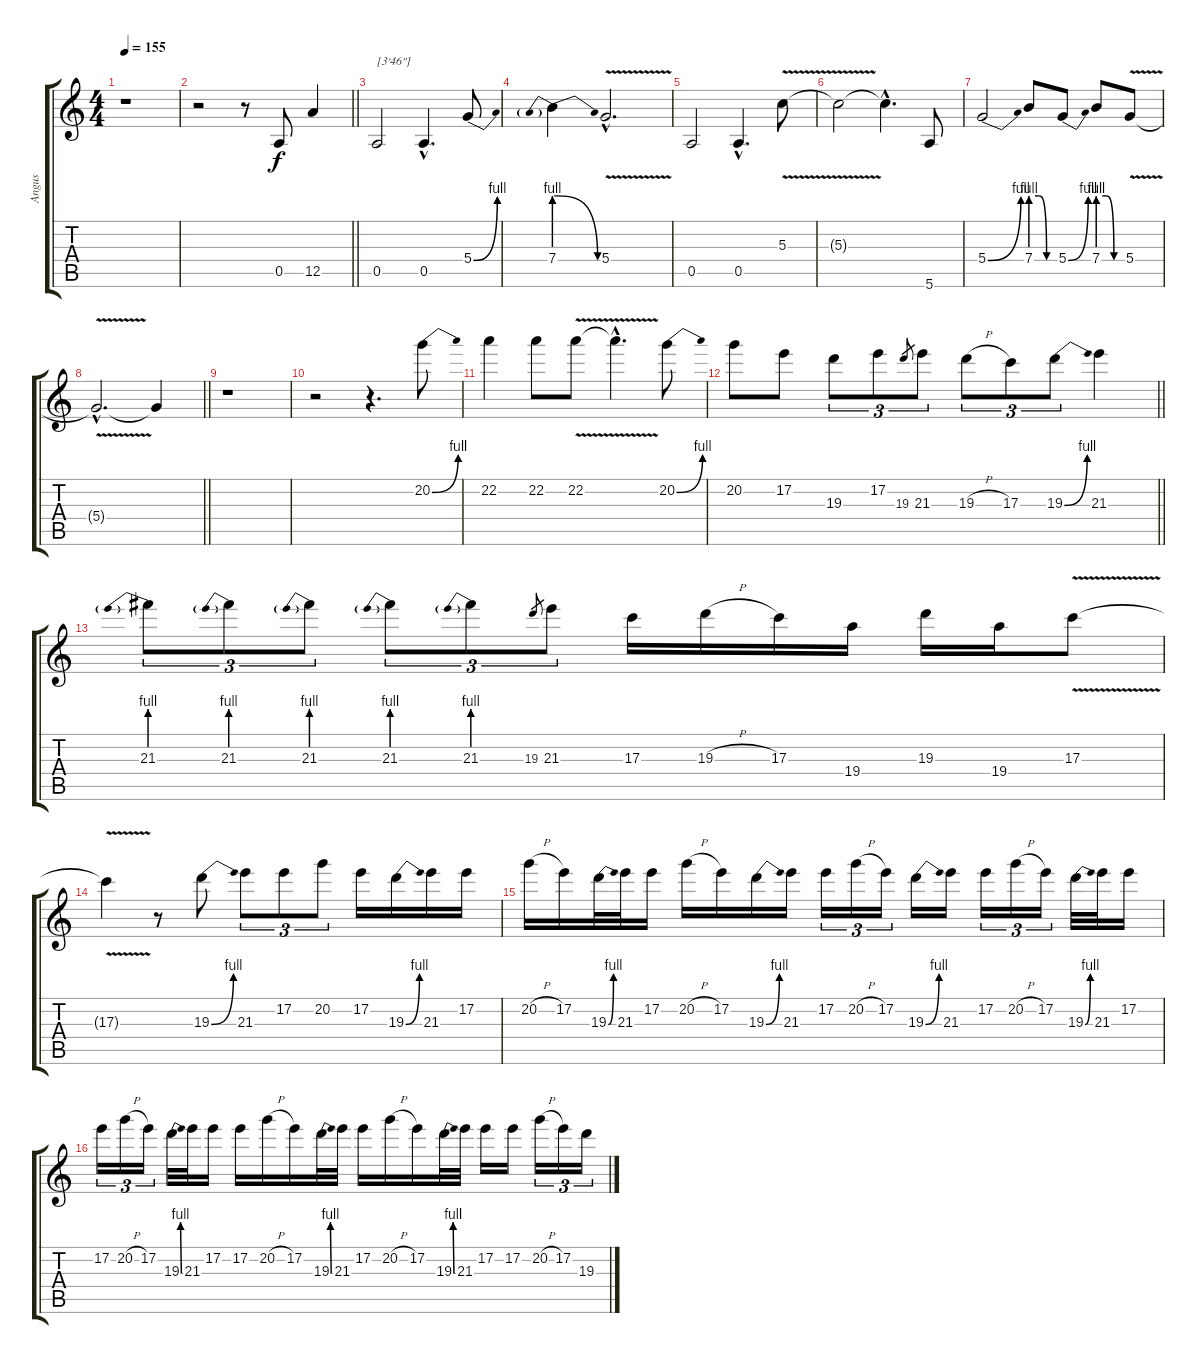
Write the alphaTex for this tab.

\track ("Angus" "Angus") {instrument overdrivenguitar}
\staff {score tabs}
\tuning (E4 B3 G3 D3 A2 E2) {hide}
\ts (4 4)
\tempo 155
\clef g2
\ks c
r.1{dy f} |
\barLineRight lightlight
r.2 r.8 0.5.8 12.5.4 |
0.5.2{txt "[3'46\"]"} 0.5{hac}.4{d} 5.4{be (bend 0 0 60 4)}.8 |
7.4{be (prebendrelease 0 4 60 0)}.4 5.4{v hac}.2{d} |
0.5.2 0.5{hac}.4{d} 5.3{v}.8 |
5.3{t}.2 5.3{hac t}.4{d} 5.6.8 |
5.4{be (bend 0 0 60 4)}.2 7.4{be (custom 0 4 20 4 40 0 60 0)}.8 5.4{be (bend 0 0 60 4)}.8 7.4{be (custom 0 4 20 4 40 0 60 0)}.8 5.4{v}.8 |
\barLineRight lightlight
5.4{hac t}.2{d} 5.4{t}.4 |
r.1 |
r.2 r.4{d} 20.2{be (bend 0 0 60 4)}.8 |
22.2.4 22.2.8 22.2{v}.8 22.2{hac t}.4{d} 20.2{be (bend 0 0 60 4)}.8 |
\barLineRight lightlight
20.2.8 17.2.8 19.3.8{tu (3 2)} 17.2.8{tu (3 2)} 19.3.8{gr} 21.3.8{tu (3 2)} 19.3{h}.8{tu (3 2)} 17.3.8{tu (3 2)} 19.3{be (bend 0 0 60 4)}.8{tu (3 2)} 21.3.4 |
21.3{be (prebend 0 4 60 4)}.8{tu (3 2)} 21.3{be (prebend 0 4 60 4)}.8{tu (3 2)} 21.3{be (prebend 0 4 60 4)}.8{tu (3 2)} 21.3{be (prebend 0 4 60 4)}.8{tu (3 2)} 21.3{be (prebend 0 4 60 4)}.8{tu (3 2)} 19.3.8{gr} 21.3.8{tu (3 2)} 17.3.16 19.3{h}.16 17.3.16 19.4.16 19.3.16 19.4.16 17.3{v}.8 |
17.3{t}.4 r.8 19.3{be (bend 0 0 60 4)}.8 21.3.8{tu (3 2)} 17.2.8{tu (3 2)} 20.2.8{tu (3 2)} 17.2.16 19.3{be (bend 0 0 60 4)}.16 21.3.16 17.2.16 |
20.2{h}.16 17.2.16 19.3{be (bend 0 0 60 4)}.32 21.3.32 17.2.16 20.2{h}.16 17.2.16 19.3{be (bend 0 0 60 4)}.16 21.3.16 17.2.16{tu (3 2)} 20.2{h}.16{tu (3 2)} 17.2.16{tu (3 2)} 19.3{be (bend 0 0 60 4)}.16 21.3.16 17.2.16{tu (3 2)} 20.2{h}.16{tu (3 2)} 17.2.16{tu (3 2)} 19.3{be (bend 0 0 60 4)}.32 21.3.32 17.2.16 |
17.2.16{tu (3 2)} 20.2{h}.16{tu (3 2)} 17.2.16{tu (3 2)} 19.3{be (bend 0 0 60 4)}.32 21.3.32 17.2.16 17.2.16 20.2{h}.16 17.2.16 19.3{be (bend 0 0 60 4)}.32 21.3.32 17.2.16 20.2{h}.16 17.2.16 19.3{be (bend 0 0 60 4)}.32 21.3.32 17.2.16 17.2.16 20.2{h}.16{tu (3 2)} 17.2.16{tu (3 2)} 19.3.16{tu (3 2)}
